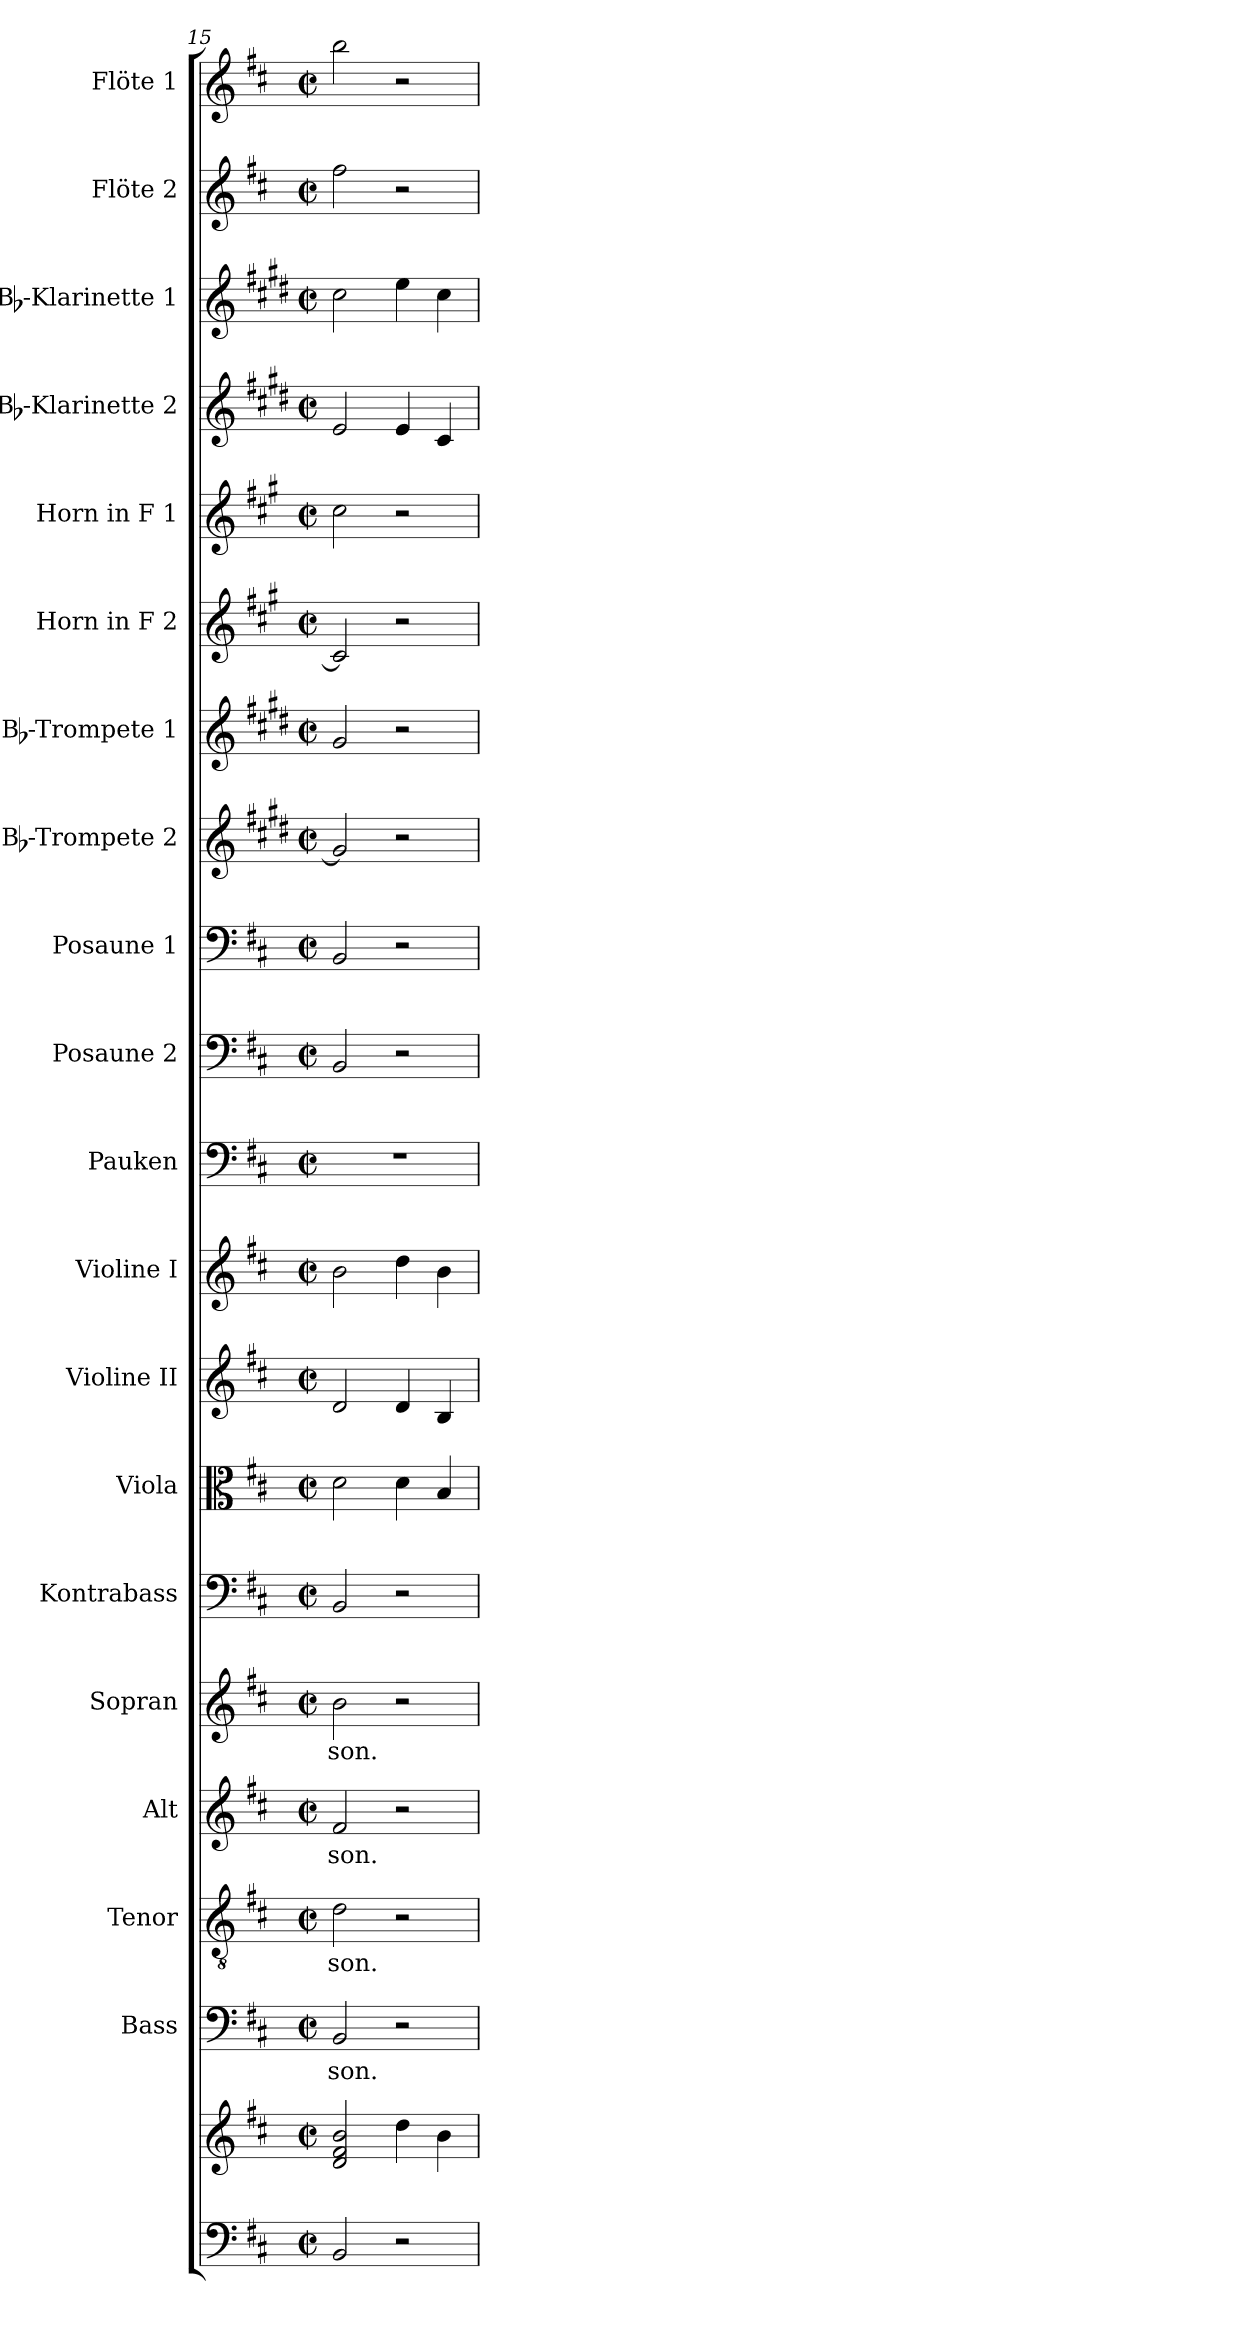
**kern	**kern	**kern	**text	**kern	**text	**kern	**text	**kern	**text	**kern	**kern	**kern	**kern	**kern	**kern	**kern	**kern	**kern	**kern	**kern	**kern	**kern	**kern	**kern
*part20	*part20	*part19	*part19	*part18	*part18	*part17	*part17	*part16	*part16	*part15	*part14	*part13	*part12	*part11	*part10	*part9	*part8	*part7	*part6	*part5	*part4	*part3	*part2	*part1
*staff21	*staff20	*staff19	*staff19	*staff18	*staff18	*staff17	*staff17	*staff16	*staff16	*staff15	*staff14	*staff13	*staff12	*staff11	*staff10	*staff9	*staff8	*staff7	*staff6	*staff5	*staff4	*staff3	*staff2	*staff1
*	*	*I"Bass	*	*I"Tenor	*	*I"Alt	*	*I"Sopran	*	*I"Kontrabass	*I"Viola	*I"Violine II	*I"Violine I	*I"Pauken	*I"Posaune 2	*I"Posaune 1	*I"Bb-Trompete 2	*I"Bb-Trompete 1	*I"Horn in F 2	*I"Horn in F 1	*I"Bb-Klarinette 2	*I"Bb-Klarinette 1	*I"Flöte 2	*I"Flöte 1
*	*	*I'B.	*	*I'T.	*	*I'A.	*	*I'S.	*	*I'Kb.	*I'Vla.	*I'Vl. II	*I'Vl. I	*I'Pk.	*I'Pos. 2	*I'Pos. 1	*I'Bb Trp. 2	*I'Bb Trp. 1	*	*	*I'Bb Kl. 2	*I'Bb Kl. 1	*I'Fl. 2	*I'Fl. 1
*clefF4	*clefG2	*clefF4	*	*clefGv2	*	*clefG2	*	*clefG2	*	*clefF4	*clefC3	*clefG2	*clefG2	*clefF4	*clefF4	*clefF4	*clefG2	*clefG2	*clefG2	*clefG2	*clefG2	*clefG2	*clefG2	*clefG2
*	*	*	*	*	*	*	*	*	*	*ITrd7c12	*	*	*	*	*	*	*ITrd1c2	*ITrd1c2	*ITrd4c7	*ITrd4c7	*ITrd1c2	*ITrd1c2	*	*
*k[f#c#]	*k[f#c#]	*k[f#c#]	*	*k[f#c#]	*	*k[f#c#]	*	*k[f#c#]	*	*k[f#c#]	*k[f#c#]	*k[f#c#]	*k[f#c#]	*k[f#c#]	*k[f#c#]	*k[f#c#]	*k[f#c#]	*k[f#c#]	*k[f#c#]	*k[f#c#]	*k[f#c#]	*k[f#c#]	*k[f#c#]	*k[f#c#]
*D:	*D:	*D:	*	*D:	*	*D:	*	*D:	*	*D:	*D:	*D:	*D:	*D:	*D:	*D:	*D:	*D:	*D:	*D:	*D:	*D:	*D:	*D:
*M2/2	*M2/2	*M2/2	*	*M2/2	*	*M2/2	*	*M2/2	*	*M2/2	*M2/2	*M2/2	*M2/2	*M2/2	*M2/2	*M2/2	*M2/2	*M2/2	*M2/2	*M2/2	*M2/2	*M2/2	*M2/2	*M2/2
*met(c|)	*met(c|)	*met(c|)	*	*met(c|)	*	*met(c|)	*	*met(c|)	*	*met(c|)	*met(c|)	*met(c|)	*met(c|)	*met(c|)	*met(c|)	*met(c|)	*met(c|)	*met(c|)	*met(c|)	*met(c|)	*met(c|)	*met(c|)	*met(c|)	*met(c|)
=15	=15	=15	=15	=15	=15	=15	=15	=15	=15	=15	=15	=15	=15	=15	=15	=15	=15	=15	=15	=15	=15	=15	=15	=15
!	!	!	!LO:LY:b	!	!LO:LY:b	!	!LO:LY:b	!	!LO:LY:b	!	!	!	!	!	!	!	!	!	!	!	!	!	!	!
2BB/	2d/ 2f#/ 2b/	2BB/	-son.	2d\	-son.	2f#/	-son.	2b\	-son.	2BBB/	2d\	2d/	2b\	1r	2BB/	2BB/	2f#/]	2f#/	2F#/]	2f#\	2d/	2b\	2ff#\	2bb\
2r	4dd\	2r	.	2r	.	2r	.	2r	.	2r	4d\	4d/	4dd\	.	2r	2r	2r	2r	2r	2r	4d/	4dd\	2r	2r
.	4b\	.	.	.	.	.	.	.	.	.	4B/	4B/	4b\	.	.	.	.	.	.	.	4B/	4b\	.	.
=	=	=	=	=	=	=	=	=	=	=	=	=	=	=	=	=	=	=	=	=	=	=	=	=
*-	*-	*-	*-	*-	*-	*-	*-	*-	*-	*-	*-	*-	*-	*-	*-	*-	*-	*-	*-	*-	*-	*-	*-	*-
